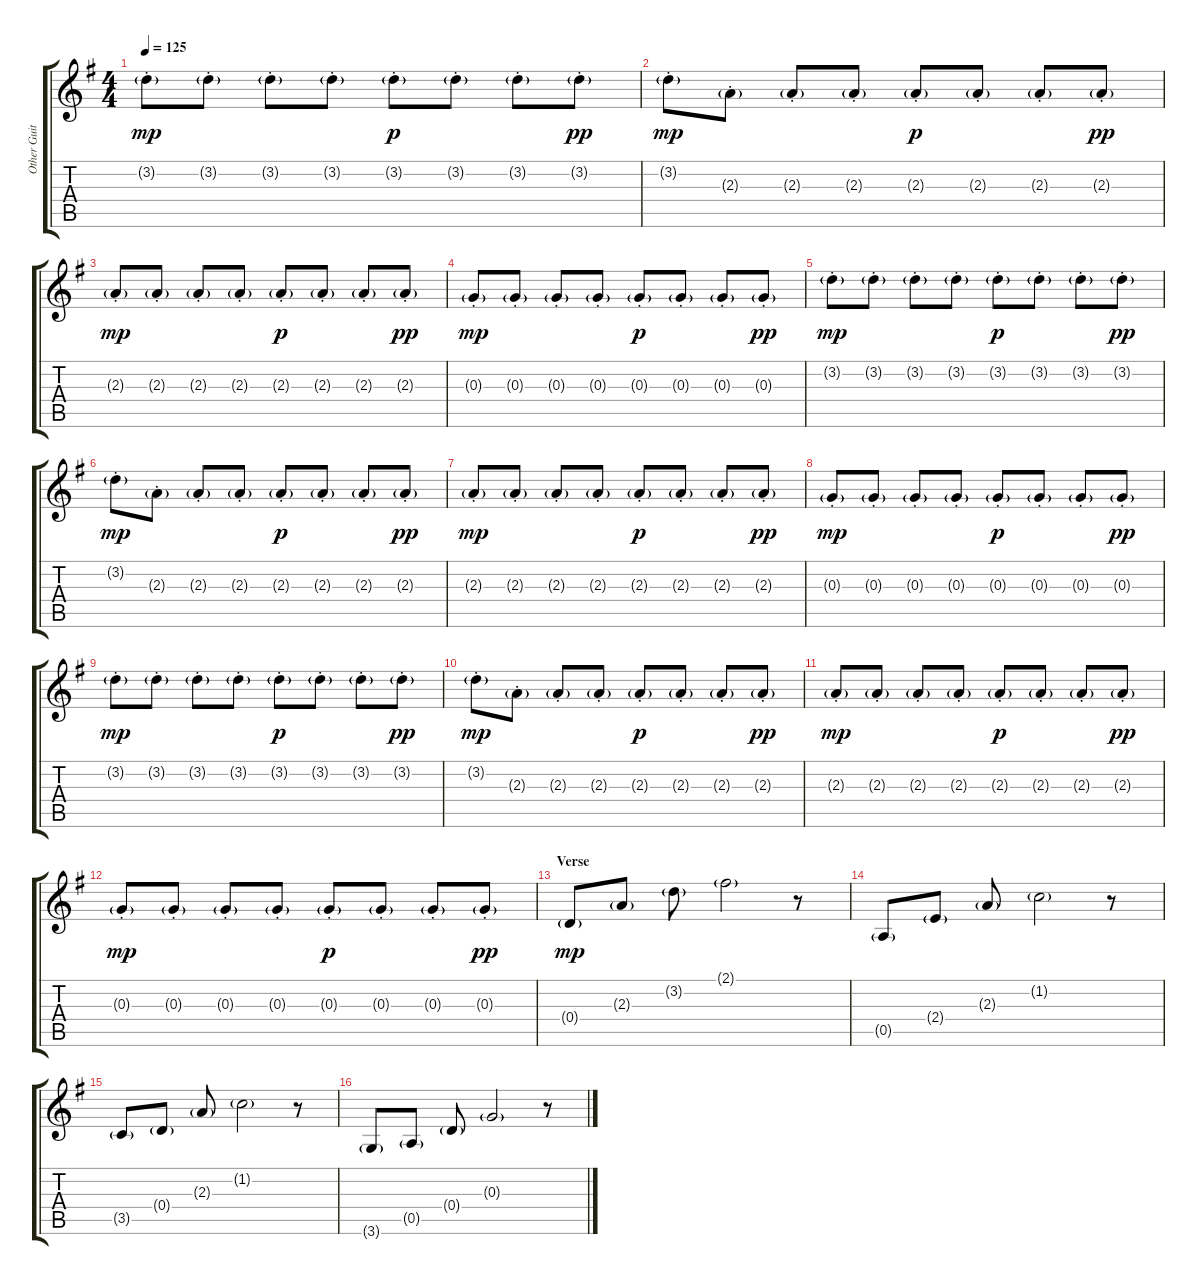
\track ("Other Guit" "Other Guit") {instrument electricguitarjazz}
\staff {score tabs}
\tuning (E4 B3 G3 D3 A2 E2) {hide}
\ts (4 4)
\tempo 125
\clef g2
\ks g
3.2{g st}.8{dy mp} 3.2{g st}.8 3.2{g st}.8 3.2{g st}.8 3.2{g st}.8{dy p} 3.2{g st}.8 3.2{g st}.8 3.2{g st}.8{dy pp} |
3.2{g st}.8{dy mp} 2.3{g st}.8 2.3{g st}.8 2.3{g st}.8 2.3{g st}.8{dy p} 2.3{g st}.8 2.3{g st}.8 2.3{g st}.8{dy pp} |
2.3{g st}.8{dy mp} 2.3{g st}.8 2.3{g st}.8 2.3{g st}.8 2.3{g st}.8{dy p} 2.3{g st}.8 2.3{g st}.8 2.3{g st}.8{dy pp} |
0.3{g st}.8{dy mp} 0.3{g st}.8 0.3{g st}.8 0.3{g st}.8 0.3{g st}.8{dy p} 0.3{g st}.8 0.3{g st}.8 0.3{g st}.8{dy pp} |
3.2{g st}.8{dy mp} 3.2{g st}.8 3.2{g st}.8 3.2{g st}.8 3.2{g st}.8{dy p} 3.2{g st}.8 3.2{g st}.8 3.2{g st}.8{dy pp} |
3.2{g st}.8{dy mp} 2.3{g st}.8 2.3{g st}.8 2.3{g st}.8 2.3{g st}.8{dy p} 2.3{g st}.8 2.3{g st}.8 2.3{g st}.8{dy pp} |
2.3{g st}.8{dy mp} 2.3{g st}.8 2.3{g st}.8 2.3{g st}.8 2.3{g st}.8{dy p} 2.3{g st}.8 2.3{g st}.8 2.3{g st}.8{dy pp} |
0.3{g st}.8{dy mp} 0.3{g st}.8 0.3{g st}.8 0.3{g st}.8 0.3{g st}.8{dy p} 0.3{g st}.8 0.3{g st}.8 0.3{g st}.8{dy pp} |
3.2{g st}.8{dy mp} 3.2{g st}.8 3.2{g st}.8 3.2{g st}.8 3.2{g st}.8{dy p} 3.2{g st}.8 3.2{g st}.8 3.2{g st}.8{dy pp} |
3.2{g st}.8{dy mp} 2.3{g st}.8 2.3{g st}.8 2.3{g st}.8 2.3{g st}.8{dy p} 2.3{g st}.8 2.3{g st}.8 2.3{g st}.8{dy pp} |
2.3{g st}.8{dy mp} 2.3{g st}.8 2.3{g st}.8 2.3{g st}.8 2.3{g st}.8{dy p} 2.3{g st}.8 2.3{g st}.8 2.3{g st}.8{dy pp} |
0.3{g st}.8{dy mp} 0.3{g st}.8 0.3{g st}.8 0.3{g st}.8 0.3{g st}.8{dy p} 0.3{g st}.8 0.3{g st}.8 0.3{g st}.8{dy pp} |
\section ("" "Verse")
0.4{g}.8{dy mp} 2.3{g}.8 3.2{g}.8 2.1{g}.2 r.8 |
0.5{g}.8 2.4{g}.8 2.3{g}.8 1.2{g}.2 r.8 |
3.5{g}.8 0.4{g}.8 2.3{g}.8 1.2{g}.2 r.8 |
3.6{g}.8 0.5{g}.8 0.4{g}.8 0.3{g}.2 r.8
